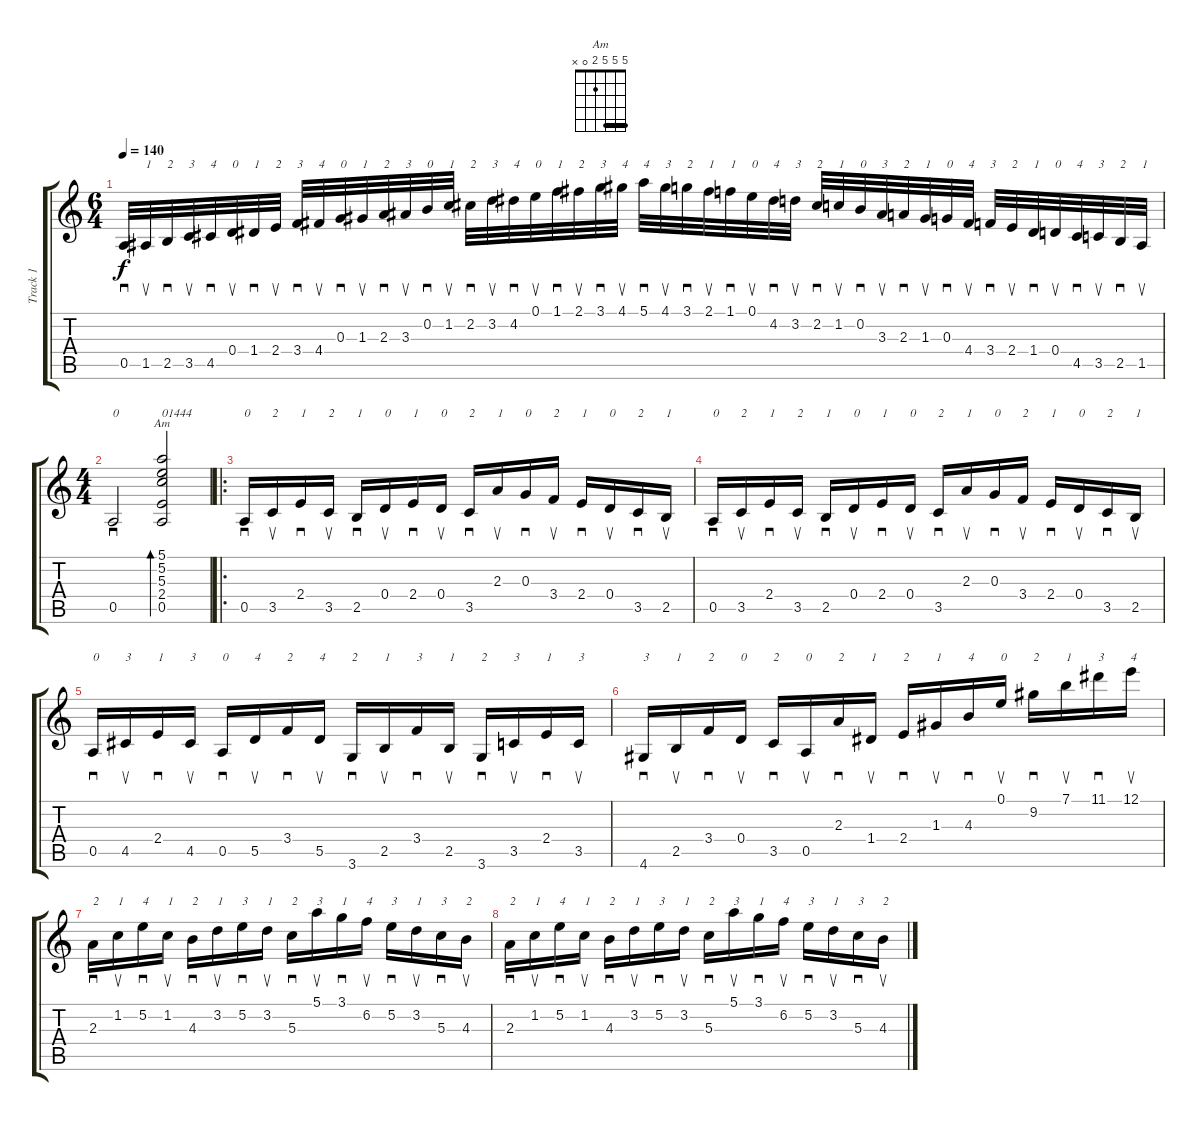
\track ("Track 1" "Track 1") {instrument acousticguitarnylon}
\staff {score tabs}
\tuning (E4 B3 G3 D3 A2 E2) {hide}
\chord ("Am" 5 5 5 2 0 x) {barre 5}
\ts (6 4)
\tempo 140
\clef g2
\ks aminor
0.5.32{sd dy f} 1.5.32{su txt "1"} 2.5.32{sd txt "2"} 3.5.32{su txt "3"} 4.5.32{sd txt "4"} 0.4.32{su txt "0"} 1.4.32{sd txt "1"} 2.4.32{su txt "2"} 3.4.32{sd txt "3"} 4.4.32{su txt "4"} 0.3.32{sd txt "0"} 1.3.32{su txt "1"} 2.3.32{sd txt "2"} 3.3.32{su txt "3"} 0.2.32{sd txt "0"} 1.2.32{su txt "1"} 2.2.32{sd txt "2"} 3.2.32{su txt "3"} 4.2.32{sd txt "4"} 0.1.32{su txt "0"} 1.1.32{sd txt "1"} 2.1.32{su txt "2"} 3.1.32{sd txt "3"} 4.1.32{su txt "4"} 5.1.32{sd txt "4"} 4.1.32{su txt "3"} 3.1.32{sd txt "2"} 2.1.32{su txt "1"} 1.1.32{sd txt "1"} 0.1.32{su txt "0"} 4.2.32{sd txt "4"} 3.2.32{su txt "3"} 2.2.32{sd txt "2"} 1.2.32{su txt "1"} 0.2.32{sd txt "0"} 3.3.32{su txt "3"} 2.3.32{sd txt "2"} 1.3.32{su txt "1"} 0.3.32{sd txt "0"} 4.4.32{su txt "4"} 3.4.32{sd txt "3"} 2.4.32{su txt "2"} 1.4.32{sd txt "1"} 0.4.32{su txt "0"} 4.5.32{sd txt "4"} 3.5.32{su txt "3"} 2.5.32{sd txt "2"} 1.5.32{su txt "1"} |
\ts (4 4)
0.5.2{sd txt "0"} (5.1 5.2 5.3 2.4 0.5).2{bd 60 ch "Am" txt "01444"} |
\ro
0.5.16{sd txt "0"} 3.5.16{su txt "2"} 2.4.16{sd txt "1"} 3.5.16{su txt "2"} 2.5.16{sd txt "1"} 0.4.16{su txt "0"} 2.4.16{sd txt "1"} 0.4.16{su txt "0"} 3.5.16{sd txt "2"} 2.3.16{su txt "1"} 0.3.16{sd txt "0"} 3.4.16{su txt "2"} 2.4.16{sd txt "1"} 0.4.16{su txt "0"} 3.5.16{sd txt "2"} 2.5.16{su txt "1"} |
0.5.16{sd txt "0"} 3.5.16{su txt "2"} 2.4.16{sd txt "1"} 3.5.16{su txt "2"} 2.5.16{sd txt "1"} 0.4.16{su txt "0"} 2.4.16{sd txt "1"} 0.4.16{su txt "0"} 3.5.16{sd txt "2"} 2.3.16{su txt "1"} 0.3.16{sd txt "0"} 3.4.16{su txt "2"} 2.4.16{sd txt "1"} 0.4.16{su txt "0"} 3.5.16{sd txt "2"} 2.5.16{su txt "1"} |
0.5.16{sd txt "0"} 4.5.16{su txt "3"} 2.4.16{sd txt "1"} 4.5.16{su txt "3"} 0.5.16{sd txt "0"} 5.5.16{su txt "4"} 3.4.16{sd txt "2"} 5.5.16{su txt "4"} 3.6.16{sd txt "2"} 2.5.16{su txt "1"} 3.4.16{sd txt "3"} 2.5.16{su txt "1"} 3.6.16{sd txt "2"} 3.5.16{su txt "3"} 2.4.16{sd txt "1"} 3.5.16{su txt "3"} |
4.6.16{sd txt "3"} 2.5.16{su txt "1"} 3.4.16{sd txt "2"} 0.4.16{su txt "0"} 3.5.16{sd txt "2"} 0.5.16{su txt "0"} 2.3.16{sd txt "2"} 1.4.16{su txt "1"} 2.4.16{sd txt "2"} 1.3.16{su txt "1"} 4.3.16{sd txt "4"} 0.1.16{su txt "0"} 9.2.16{sd txt "2"} 7.1.16{su txt "1"} 11.1.16{sd txt "3"} 12.1.16{su txt "4"} |
2.3.16{sd txt "2"} 1.2.16{su txt "1"} 5.2.16{sd txt "4"} 1.2.16{su txt "1"} 4.3.16{sd txt "2"} 3.2.16{su txt "1"} 5.2.16{sd txt "3"} 3.2.16{su txt "1"} 5.3.16{sd txt "2"} 5.1.16{su txt "3"} 3.1.16{sd txt "1"} 6.2.16{su txt "4"} 5.2.16{sd txt "3"} 3.2.16{su txt "1"} 5.3.16{sd txt "3"} 4.3.16{su txt "2"} |
2.3.16{sd txt "2"} 1.2.16{su txt "1"} 5.2.16{sd txt "4"} 1.2.16{su txt "1"} 4.3.16{sd txt "2"} 3.2.16{su txt "1"} 5.2.16{sd txt "3"} 3.2.16{su txt "1"} 5.3.16{sd txt "2"} 5.1.16{su txt "3"} 3.1.16{sd txt "1"} 6.2.16{su txt "4"} 5.2.16{sd txt "3"} 3.2.16{su txt "1"} 5.3.16{sd txt "3"} 4.3.16{su txt "2"}
